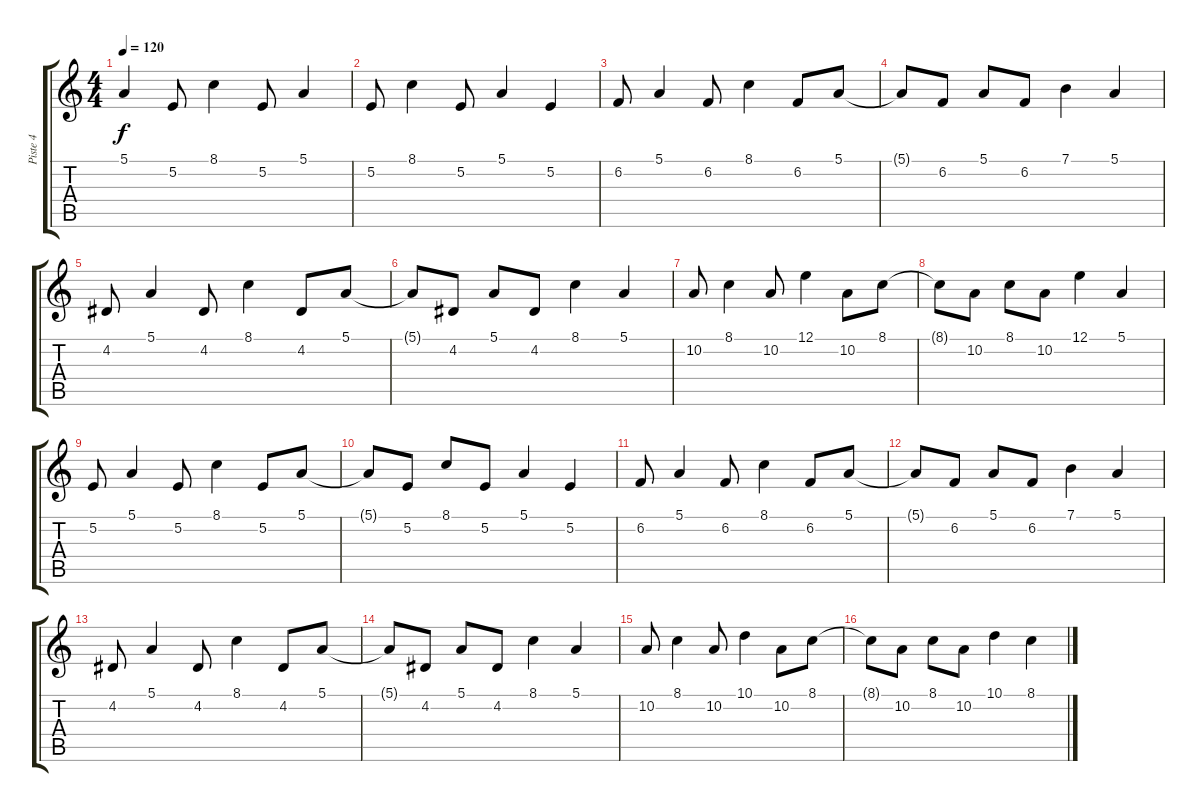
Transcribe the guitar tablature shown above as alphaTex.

\track ("Piste 4" "Piste 4") {instrument pad3polysynth}
\staff {score tabs}
\tuning (E4 B3 G3 D3 A2 E2) {hide}
\ts (4 4)
\tempo 120
\clef g2
\ks c
5.1.4{dy f} 5.2.8 8.1.4 5.2.8 5.1.4 |
5.2.8 8.1.4 5.2.8 5.1.4 5.2.4 |
6.2.8 5.1.4 6.2.8 8.1.4 6.2.8 5.1.8 |
5.1{t}.8 6.2.8 5.1.8 6.2.8 7.1.4 5.1.4 |
4.2.8 5.1.4 4.2.8 8.1.4 4.2.8 5.1.8 |
5.1{t}.8 4.2.8 5.1.8 4.2.8 8.1.4 5.1.4 |
10.2.8 8.1.4 10.2.8 12.1.4 10.2.8 8.1.8 |
8.1{t}.8 10.2.8 8.1.8 10.2.8 12.1.4 5.1.4 |
5.2.8 5.1.4 5.2.8 8.1.4 5.2.8 5.1.8 |
5.1{t}.8 5.2.8 8.1.8 5.2.8 5.1.4 5.2.4 |
6.2.8 5.1.4 6.2.8 8.1.4 6.2.8 5.1.8 |
5.1{t}.8 6.2.8 5.1.8 6.2.8 7.1.4 5.1.4 |
4.2.8 5.1.4 4.2.8 8.1.4 4.2.8 5.1.8 |
5.1{t}.8 4.2.8 5.1.8 4.2.8 8.1.4 5.1.4 |
10.2.8 8.1.4 10.2.8 10.1.4 10.2.8 8.1.8 |
8.1{t}.8 10.2.8 8.1.8 10.2.8 10.1.4 8.1.4
